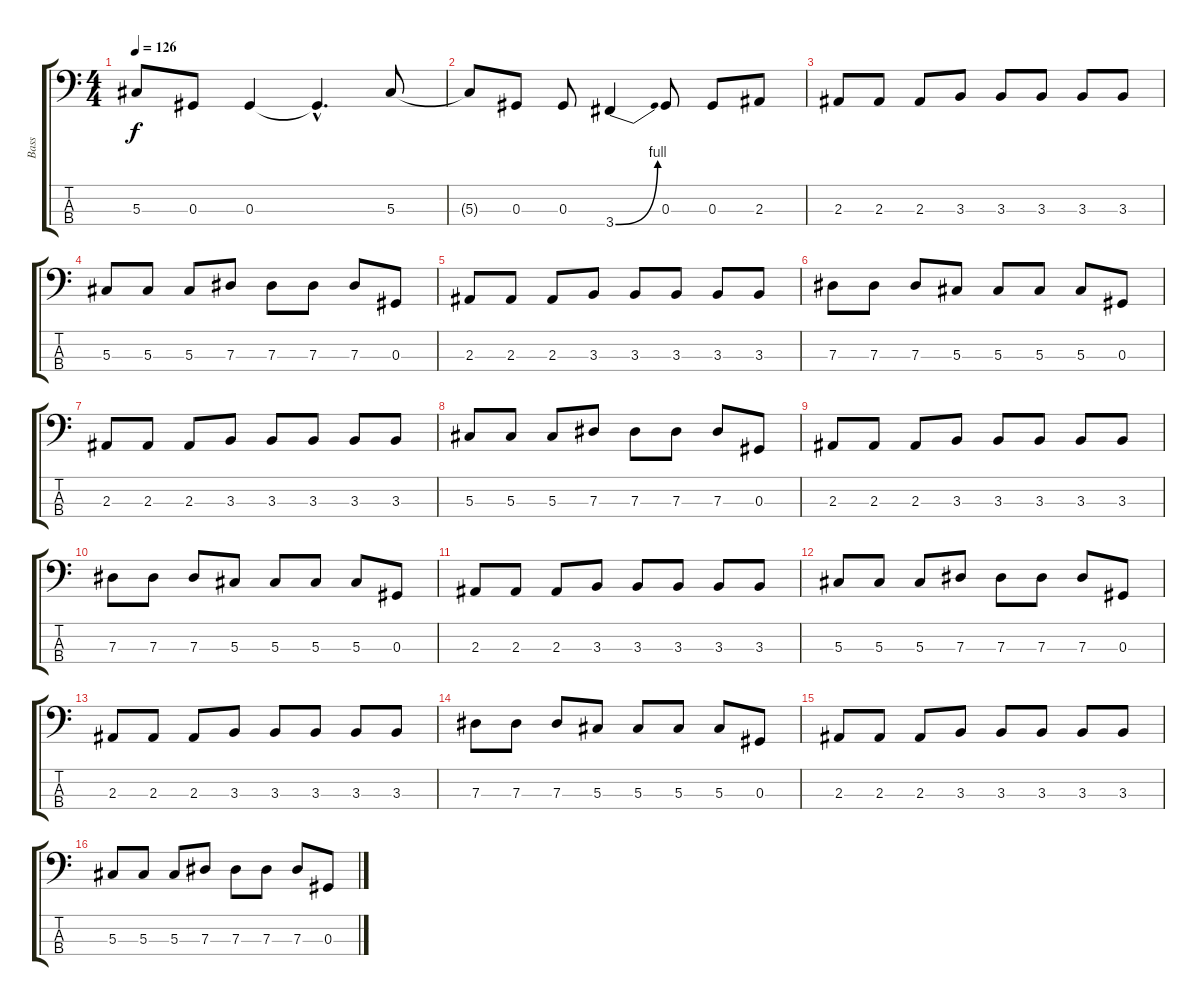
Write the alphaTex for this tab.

\track ("Bass" "Bass") {instrument electricbassfinger}
\staff {score tabs}
\tuning (Gb2 Db2 Ab1 Eb1) {hide}
\ts (4 4)
\tempo 126
\clef f4
\ks c
5.3{t}.8{dy f} 0.3.8 0.3.4 0.3{hac t}.4{d} 5.3.8 |
5.3{t}.8 0.3.8 0.3.8 3.4{be (bend 0 0 60 4)}.4 0.3.8 0.3.8 2.3.8 |
2.3.8 2.3.8 2.3.8 3.3.8 3.3.8 3.3.8 3.3.8 3.3.8 |
5.3.8 5.3.8 5.3.8 7.3.8 7.3.8 7.3.8 7.3.8 0.3.8 |
2.3.8 2.3.8 2.3.8 3.3.8 3.3.8 3.3.8 3.3.8 3.3.8 |
7.3.8 7.3.8 7.3.8 5.3.8 5.3.8 5.3.8 5.3.8 0.3.8 |
2.3.8 2.3.8 2.3.8 3.3.8 3.3.8 3.3.8 3.3.8 3.3.8 |
5.3.8 5.3.8 5.3.8 7.3.8 7.3.8 7.3.8 7.3.8 0.3.8 |
2.3.8 2.3.8 2.3.8 3.3.8 3.3.8 3.3.8 3.3.8 3.3.8 |
7.3.8 7.3.8 7.3.8 5.3.8 5.3.8 5.3.8 5.3.8 0.3.8 |
2.3.8 2.3.8 2.3.8 3.3.8 3.3.8 3.3.8 3.3.8 3.3.8 |
5.3.8 5.3.8 5.3.8 7.3.8 7.3.8 7.3.8 7.3.8 0.3.8 |
2.3.8 2.3.8 2.3.8 3.3.8 3.3.8 3.3.8 3.3.8 3.3.8 |
7.3.8 7.3.8 7.3.8 5.3.8 5.3.8 5.3.8 5.3.8 0.3.8 |
2.3.8 2.3.8 2.3.8 3.3.8 3.3.8 3.3.8 3.3.8 3.3.8 |
5.3.8 5.3.8 5.3.8 7.3.8 7.3.8 7.3.8 7.3.8 0.3.8
